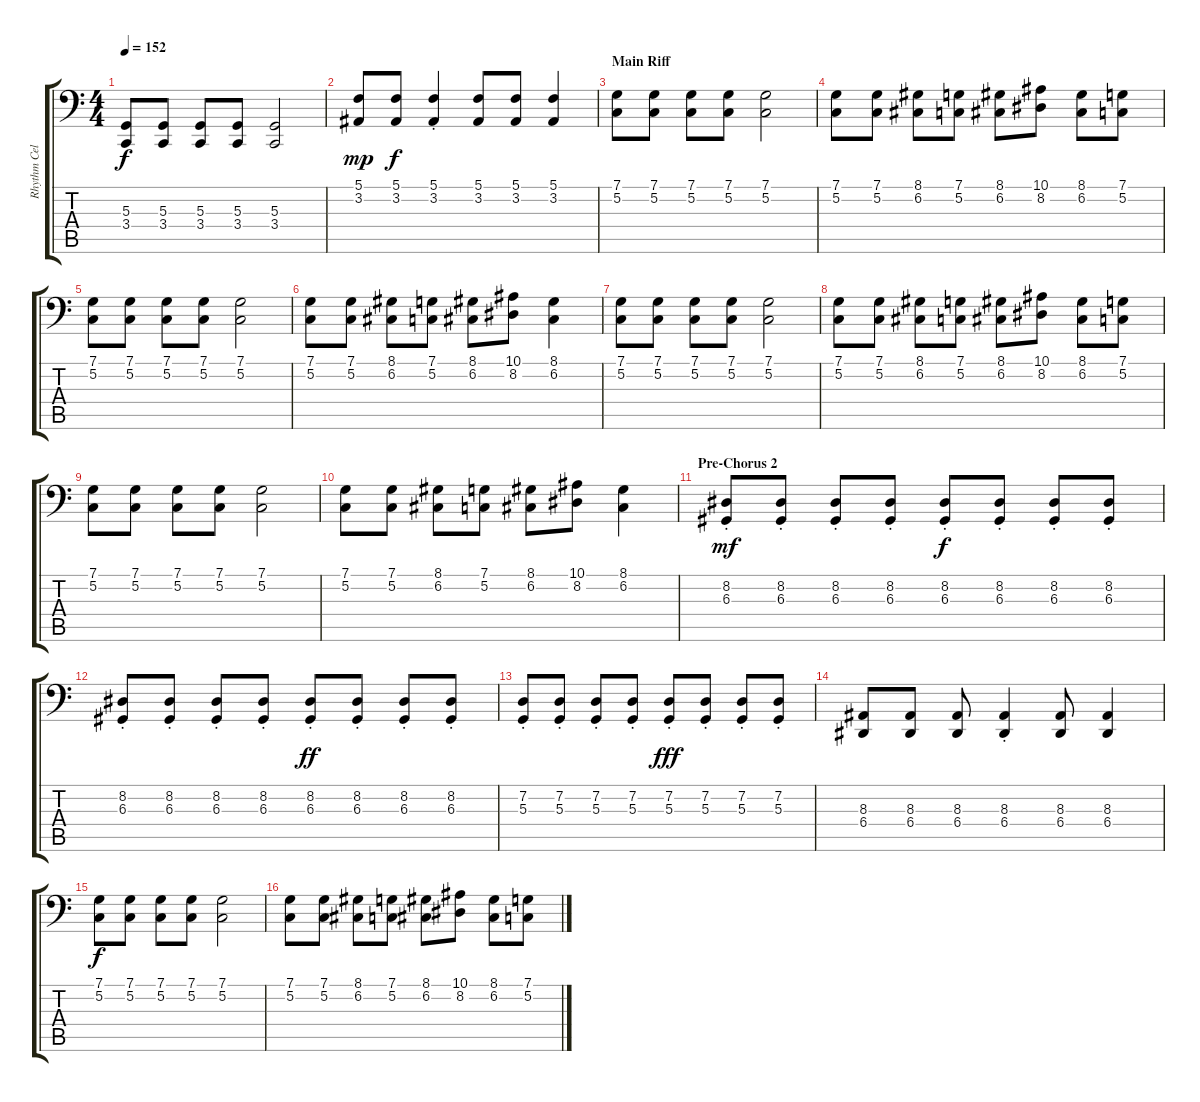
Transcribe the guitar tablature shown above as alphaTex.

\track ("Rhythm Cello 1" "Rhythm Cel") {instrument cello}
\staff {score tabs}
\tuning (C3 G2 D2 A1 E1 B0) {hide}
\ts (4 4)
\tempo 152
\clef f4
\ks c
(5.3 3.4).8{dy f} (5.3 3.4).8 (5.3 3.4).8 (5.3 3.4).8 (5.3 3.4).2 |
(5.1 3.2).8{dy mp} (5.1 3.2).8{dy f} (5.1{st} 3.2{st}).4 (5.1 3.2).8 (5.1 3.2).8 (5.1 3.2).4 |
\section ("" "Main Riff")
(7.1 5.2).8 (7.1 5.2).8 (7.1 5.2).8 (7.1 5.2).8 (7.1 5.2).2 |
(7.1 5.2).8 (7.1 5.2).8 (8.1 6.2).8 (7.1 5.2).8 (8.1 6.2).8 (10.1 8.2).8 (8.1 6.2).8 (7.1 5.2).8 |
(7.1 5.2).8 (7.1 5.2).8 (7.1 5.2).8 (7.1 5.2).8 (7.1 5.2).2 |
(7.1 5.2).8 (7.1 5.2).8 (8.1 6.2).8 (7.1 5.2).8 (8.1 6.2).8 (10.1 8.2).8 (8.1 6.2).4 |
(7.1 5.2).8 (7.1 5.2).8 (7.1 5.2).8 (7.1 5.2).8 (7.1 5.2).2 |
(7.1 5.2).8 (7.1 5.2).8 (8.1 6.2).8 (7.1 5.2).8 (8.1 6.2).8 (10.1 8.2).8 (8.1 6.2).8 (7.1 5.2).8 |
(7.1 5.2).8 (7.1 5.2).8 (7.1 5.2).8 (7.1 5.2).8 (7.1 5.2).2 |
(7.1 5.2).8 (7.1 5.2).8 (8.1 6.2).8 (7.1 5.2).8 (8.1 6.2).8 (10.1 8.2).8 (8.1 6.2).4 |
\section ("" "Pre-Chorus 2")
(8.2{st} 6.3{st}).8{dy mf} (8.2{st} 6.3{st}).8 (8.2{st} 6.3{st}).8 (8.2{st} 6.3{st}).8 (8.2{st} 6.3{st}).8{dy f} (8.2{st} 6.3{st}).8 (8.2{st} 6.3{st}).8 (8.2{st} 6.3{st}).8 |
(8.2{st} 6.3{st}).8 (8.2{st} 6.3{st}).8 (8.2{st} 6.3{st}).8 (8.2{st} 6.3{st}).8 (8.2{st} 6.3{st}).8{dy ff} (8.2{st} 6.3{st}).8 (8.2{st} 6.3{st}).8 (8.2{st} 6.3{st}).8 |
(7.2{st} 5.3{st}).8 (7.2{st} 5.3{st}).8 (7.2{st} 5.3{st}).8 (7.2{st} 5.3{st}).8 (7.2{st} 5.3{st}).8{dy fff} (7.2{st} 5.3{st}).8 (7.2{st} 5.3{st}).8 (7.2{st} 5.3{st}).8 |
(8.3 6.4).8 (8.3 6.4).8 (8.3 6.4).8 (8.3{st} 6.4{st}).4 (8.3 6.4).8 (8.3 6.4).4 |
(7.1 5.2).8{dy f} (7.1 5.2).8 (7.1 5.2).8 (7.1 5.2).8 (7.1 5.2).2 |
(7.1 5.2).8 (7.1 5.2).8 (8.1 6.2).8 (7.1 5.2).8 (8.1 6.2).8 (10.1 8.2).8 (8.1 6.2).8 (7.1 5.2).8
